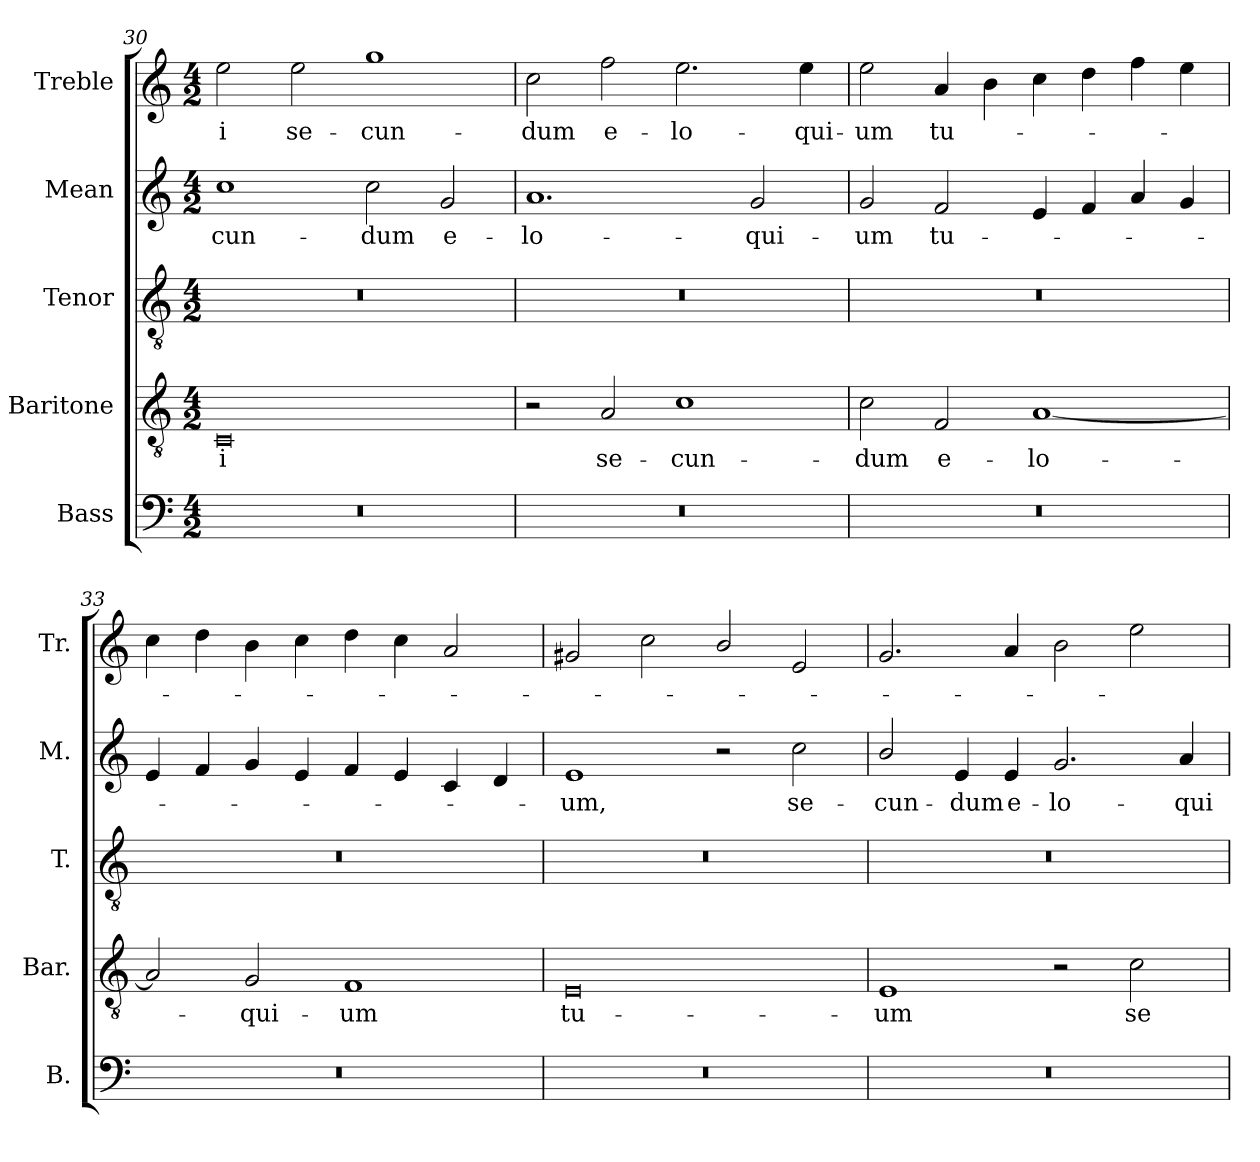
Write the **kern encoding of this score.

**kern	**kern	**text	**kern	**kern	**text	**kern	**text
*part5	*part4	*part4	*part3	*part2	*part2	*part1	*part1
*staff5	*staff4	*staff4	*staff3	*staff2	*staff2	*staff1	*staff1
*I"Bass	*I"Baritone	*	*I"Tenor	*I"Mean	*	*I"Treble	*
*I'B.	*I'Bar.	*	*I'T.	*I'M.	*	*I'Tr.	*
!!LO:LB:g=z
*clefF4	*clefGv2	*	*clefGv2	*clefG2	*	*clefG2	*
*	*ITrd7c12	*	*ITrd7c12	*	*	*	*
*k[]	*k[]	*	*k[]	*k[]	*	*k[]	*
*C:	*C:	*	*C:	*C:	*	*C:	*
*M4/2	*M4/2	*	*M4/2	*M4/2	*	*M4/2	*
=30	=30	=30	=30	=30	=30	=30	=30
!LO:N:vis=1	!	!	!	!	!	!	!
!	!	!LO:LY:b:color=#000000	!LO:N:vis=1	!	!	!	!
!	!	!	!	!	!LO:LY:b:color=#000000	!	!
!	!	!	!	!	!	!	!LO:LY:b:color=#000000
0r	0CCi	-i	0r	1cci	-cun-	2eei\	-i
!	!	!	!	!	!	!	!LO:LY:b:color=#000000
.	.	.	.	.	.	2eei\	se-
!	!	!	!	!	!LO:LY:b:color=#000000	!	!
!	!	!	!	!	!	!	!LO:LY:b:color=#000000
.	.	.	.	2cci\	-dum	1ggi	-cun-
!	!	!	!	!	!LO:LY:b:color=#000000	!	!
.	.	.	.	2gi/	e-	.	.
=31	=31	=31	=31	=31	=31	=31	=31
!LO:N:vis=1	!	!	!LO:N:vis=1	!	!	!	!
!	!	!	!	!	!LO:LY:b:color=#000000	!	!
!	!	!	!	!	!	!	!LO:LY:b:color=#000000
0r	2r	.	0r	1.ai	-lo-	2cci\	-dum
!	!	!LO:LY:b:color=#000000	!	!	!	!	!
!	!	!	!	!	!	!	!LO:LY:b:color=#000000
.	2AAi/	se-	.	.	.	2ffi\	e-
!	!	!LO:LY:b:color=#000000	!	!	!	!	!
!	!	!	!	!	!	!	!LO:LY:b:color=#000000
.	1Ci	-cun-	.	.	.	2.eei\	-lo-
!	!	!	!	!	!LO:LY:b:color=#000000	!	!
.	.	.	.	2gi/	-qui-	.	.
!	!	!	!	!	!	!	!LO:LY:b:color=#000000
.	.	.	.	.	.	4eei\	-qui-
=32	=32	=32	=32	=32	=32	=32	=32
!LO:N:vis=1	!	!	!	!	!	!	!
!	!	!LO:LY:b:color=#000000	!LO:N:vis=1	!	!	!	!
!	!	!	!	!	!LO:LY:b:color=#000000	!	!
!	!	!	!	!	!	!	!LO:LY:b:color=#000000
0r	2Ci\	-dum	0r	2gi/	-um	2eei\	-um
!	!	!LO:LY:b:color=#000000	!	!	!	!	!
!	!	!	!	!	!LO:LY:b:color=#000000	!	!
!	!	!	!	!	!	!	!LO:LY:b:color=#000000
.	2FFi/	e-	.	2fi/	tu-	4ai/	tu-
.	.	.	.	.	.	4bi\	.
!	!	!LO:LY:b:color=#000000	!	!	!	!	!
.	[1AAi	-lo-	.	4ei/	.	4cci\	.
.	.	.	.	4fi/	.	4ddi\	.
.	.	.	.	4ai/	.	4ffi\	.
.	.	.	.	4gi/	.	4eei\	.
=33	=33	=33	=33	=33	=33	=33	=33
!LO:N:vis=1	!	!	!LO:N:vis=1	!	!	!	!
0r	2AAi/]	.	0r	4ei/	.	4cci\	.
.	.	.	.	4fi/	.	4ddi\	.
!	!	!LO:LY:b:color=#000000	!	!	!	!	!
.	2GGi/	-qui-	.	4gi/	.	4bi\	.
.	.	.	.	4ei/	.	4cci\	.
!	!	!LO:LY:b:color=#000000	!	!	!	!	!
.	1FFi	-um	.	4fi/	.	4ddi\	.
.	.	.	.	4ei/	.	4cci\	.
.	.	.	.	4ci/	.	2ai/	.
.	.	.	.	4di/	.	.	.
=34	=34	=34	=34	=34	=34	=34	=34
!LO:N:vis=1	!	!	!	!	!	!	!
!	!	!LO:LY:b:color=#000000	!LO:N:vis=1	!	!	!	!
!	!	!	!	!	!LO:LY:b:color=#000000	!	!
0r	0EEi	tu-	0r	1ei	-um,	2g#Xi/	.
.	.	.	.	.	.	2cci\	.
.	.	.	.	2r	.	2bi/	.
!	!	!	!	!	!LO:LY:b:color=#000000	!	!
.	.	.	.	2cci\	se-	2ei/	.
!!LO:LB:g=z
=35	=35	=35	=35	=35	=35	=35	=35
!LO:N:vis=1	!	!	!	!	!	!	!
!	!	!LO:LY:b:color=#000000	!LO:N:vis=1	!	!	!	!
!	!	!	!	!	!LO:LY:b:color=#000000	!	!
0r	1EEi	-um	0r	2bi/	-cun-	2.gi/	.
!	!	!	!	!	!LO:LY:b:color=#000000	!	!
.	.	.	.	4ei/	-dum	.	.
!	!	!	!	!	!LO:LY:b:color=#000000	!	!
.	.	.	.	4ei/	e-	4ai/	.
!	!	!	!	!	!LO:LY:b:color=#000000	!	!
.	2r	.	.	2.gi/	-lo-	2bi\	.
!	!	!LO:LY:b:color=#000000	!	!	!	!	!
.	2Ci\	se-	.	.	.	2eei\	.
!	!	!	!	!	!LO:LY:b:color=#000000	!	!
.	.	.	.	4ai/	-qui-	.	.
=	=	=	=	=	=	=	=
*-	*-	*-	*-	*-	*-	*-	*-
